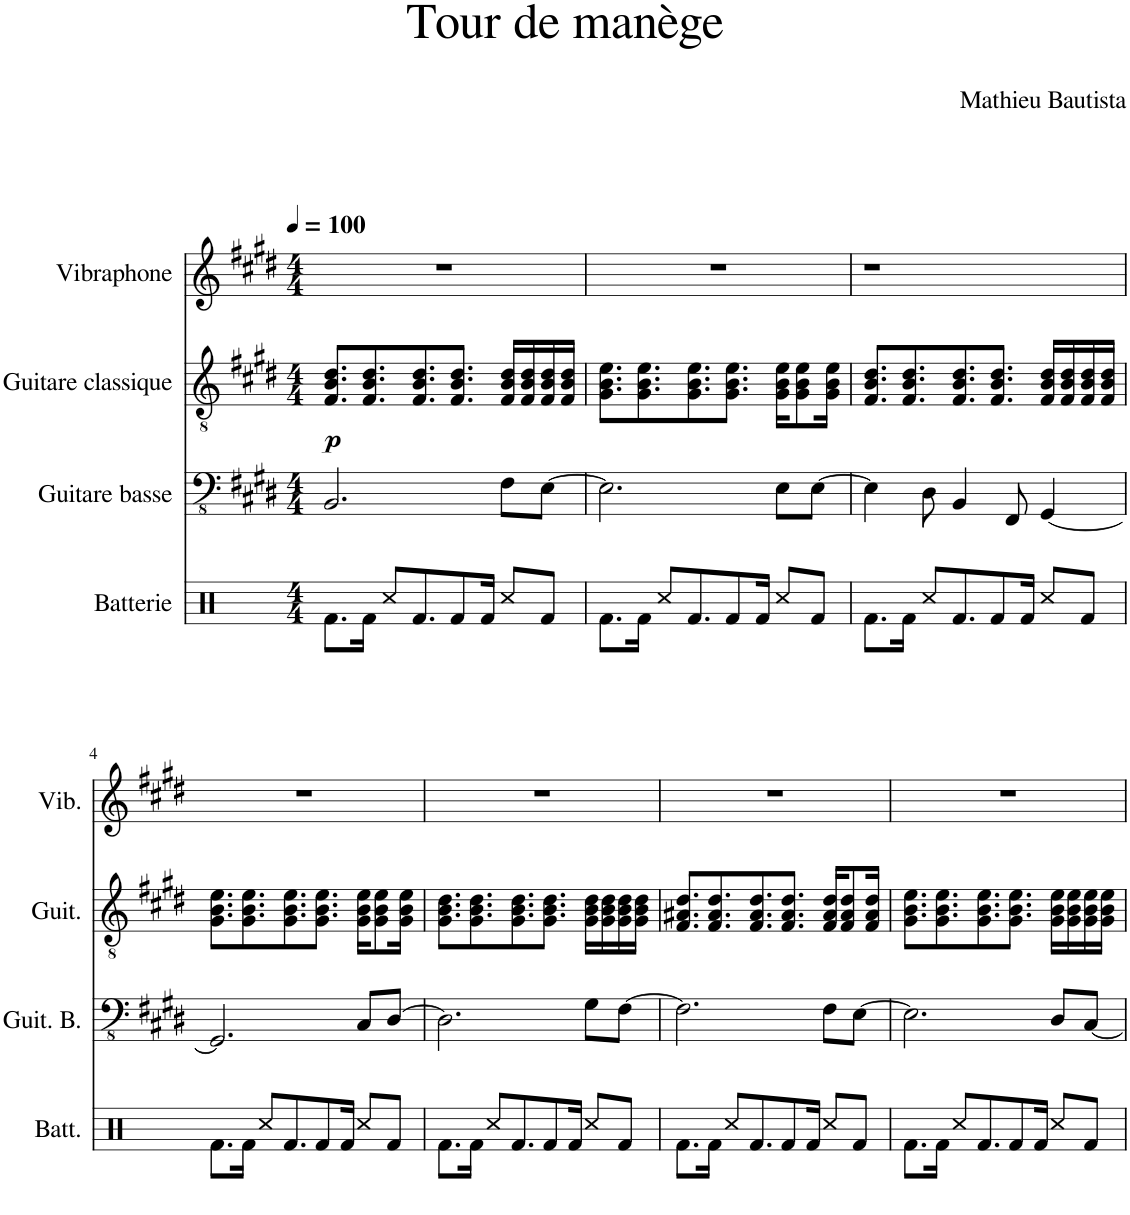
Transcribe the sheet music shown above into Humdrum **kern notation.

**kern	**kern	**kern	**dynam	**kern
*part4	*part3	*part2	*part2	*part1
*staff4	*staff3	*staff2	*staff2	*staff1
*I"Batterie	*I"Guitare basse	*I"Guitare classique	*	*I"Vibraphone
*I'Batt.	*I'Guit. B.	*I'Guit.	*	*I'Vib.
*clefX	*clefFv4	*clefGv2	*	*clefG2
*k[]	*k[f#c#g#d#]	*k[f#c#g#d#]	*	*k[f#c#g#d#]
*M4/4	*M4/4	*M4/4	*	*M4/4
*MM100	*MM100	*MM100	*	*MM100
=1	=1	=1	=1	=1
!	!	!	!LO:DY:b	!
8.Rf\L	2.BBB/	8.F#/ 8.B/ 8.d#/L	p	1r
16Rf\Jk	.	8.F#/ 8.B/ 8.d#/	.	.
8Rcc/L	.	.	.	.
8.Rf/	.	8.F#/ 8.B/ 8.d#/	.	.
8Rf/	.	8.F#/ 8.B/ 8.d#/J	.	.
16Rf/Jk	.	.	.	.
8Rcc/L	8FF#\L	16F#/ 16B/ 16d#/LL	.	.
.	.	16F#/ 16B/ 16d#/	.	.
8Rf/J	[8EE\J	16F#/ 16B/ 16d#/	.	.
.	.	16F#/ 16B/ 16d#/JJ	.	.
=2	=2	=2	=2	=2
8.Rf\L	2.EE\]	8.G#\ 8.B\ 8.e\L	.	1r
16Rf\Jk	.	8.G#\ 8.B\ 8.e\	.	.
8Rcc/L	.	.	.	.
8.Rf/	.	8.G#\ 8.B\ 8.e\	.	.
8Rf/	.	8.G#\ 8.B\ 8.e\J	.	.
16Rf/Jk	.	.	.	.
8Rcc/L	8EE\L	16G#\ 16B\ 16e\KL	.	.
.	.	8G#\ 8B\ 8e\	.	.
8Rf/J	[8EE\J	.	.	.
.	.	16G#\ 16B\ 16e\Jk	.	.
=3	=3	=3	=3	=3
8.Rf\L	4EE\]	8.F#/ 8.B/ 8.d#/L	.	1r
16Rf\Jk	.	8.F#/ 8.B/ 8.d#/	.	.
8Rcc/L	8DD#\	.	.	.
8.Rf/	4BBB/	8.F#/ 8.B/ 8.d#/	.	.
8Rf/	.	8.F#/ 8.B/ 8.d#/J	.	.
.	8FFF#/	.	.	.
16Rf/Jk	.	.	.	.
8Rcc/L	[4GGG#/	16F#/ 16B/ 16d#/LL	.	.
.	.	16F#/ 16B/ 16d#/	.	.
8Rf/J	.	16F#/ 16B/ 16d#/	.	.
.	.	16F#/ 16B/ 16d#/JJ	.	.
!!LO:LB:g=z
=4	=4	=4	=4	=4
8.Rf\L	2.GGG#/]	8.G#\ 8.B\ 8.e\L	.	1r
16Rf\Jk	.	8.G#\ 8.B\ 8.e\	.	.
8Rcc/L	.	.	.	.
8.Rf/	.	8.G#\ 8.B\ 8.e\	.	.
8Rf/	.	8.G#\ 8.B\ 8.e\J	.	.
16Rf/Jk	.	.	.	.
8Rcc/L	8CC#/L	16G#\ 16B\ 16e\KL	.	.
.	.	8G#\ 8B\ 8e\	.	.
8Rf/J	[8DD#/J	.	.	.
.	.	16G#\ 16B\ 16e\Jk	.	.
=5	=5	=5	=5	=5
8.Rf\L	2.DD#\]	8.G#\ 8.B\ 8.d#\L	.	1r
16Rf\Jk	.	8.G#\ 8.B\ 8.d#\	.	.
8Rcc/L	.	.	.	.
8.Rf/	.	8.G#\ 8.B\ 8.d#\	.	.
8Rf/	.	8.G#\ 8.B\ 8.d#\J	.	.
16Rf/Jk	.	.	.	.
8Rcc/L	8GG#\L	16G#\ 16B\ 16d#\LL	.	.
.	.	16G#\ 16B\ 16d#\	.	.
8Rf/J	[8FF#\J	16G#\ 16B\ 16d#\	.	.
.	.	16G#\ 16B\ 16d#\JJ	.	.
=6	=6	=6	=6	=6
8.Rf\L	2.FF#\]	8.F#/ 8.A#X/ 8.d#/L	.	1r
16Rf\Jk	.	8.F#/ 8.A#/ 8.d#/	.	.
8Rcc/L	.	.	.	.
8.Rf/	.	8.F#/ 8.A#/ 8.d#/	.	.
8Rf/	.	8.F#/ 8.A#/ 8.d#/J	.	.
16Rf/Jk	.	.	.	.
8Rcc/L	8FF#\L	16F#/ 16A#/ 16d#/KL	.	.
.	.	8F#/ 8A#/ 8d#/	.	.
8Rf/J	[8EE\J	.	.	.
.	.	16F#/ 16A#/ 16d#/Jk	.	.
=7	=7	=7	=7	=7
8.Rf\L	2.EE\]	8.G#\ 8.B\ 8.e\L	.	1r
16Rf\Jk	.	8.G#\ 8.B\ 8.e\	.	.
8Rcc/L	.	.	.	.
8.Rf/	.	8.G#\ 8.B\ 8.e\	.	.
8Rf/	.	8.G#\ 8.B\ 8.e\J	.	.
16Rf/Jk	.	.	.	.
8Rcc/L	8DD#/L	16G#\ 16B\ 16e\LL	.	.
.	.	16G#\ 16B\ 16e\	.	.
8Rf/J	[8CC#/J	16G#\ 16B\ 16e\	.	.
.	.	16G#\ 16B\ 16e\JJ	.	.
=	=	=	=	=
*-	*-	*-	*-	*-
